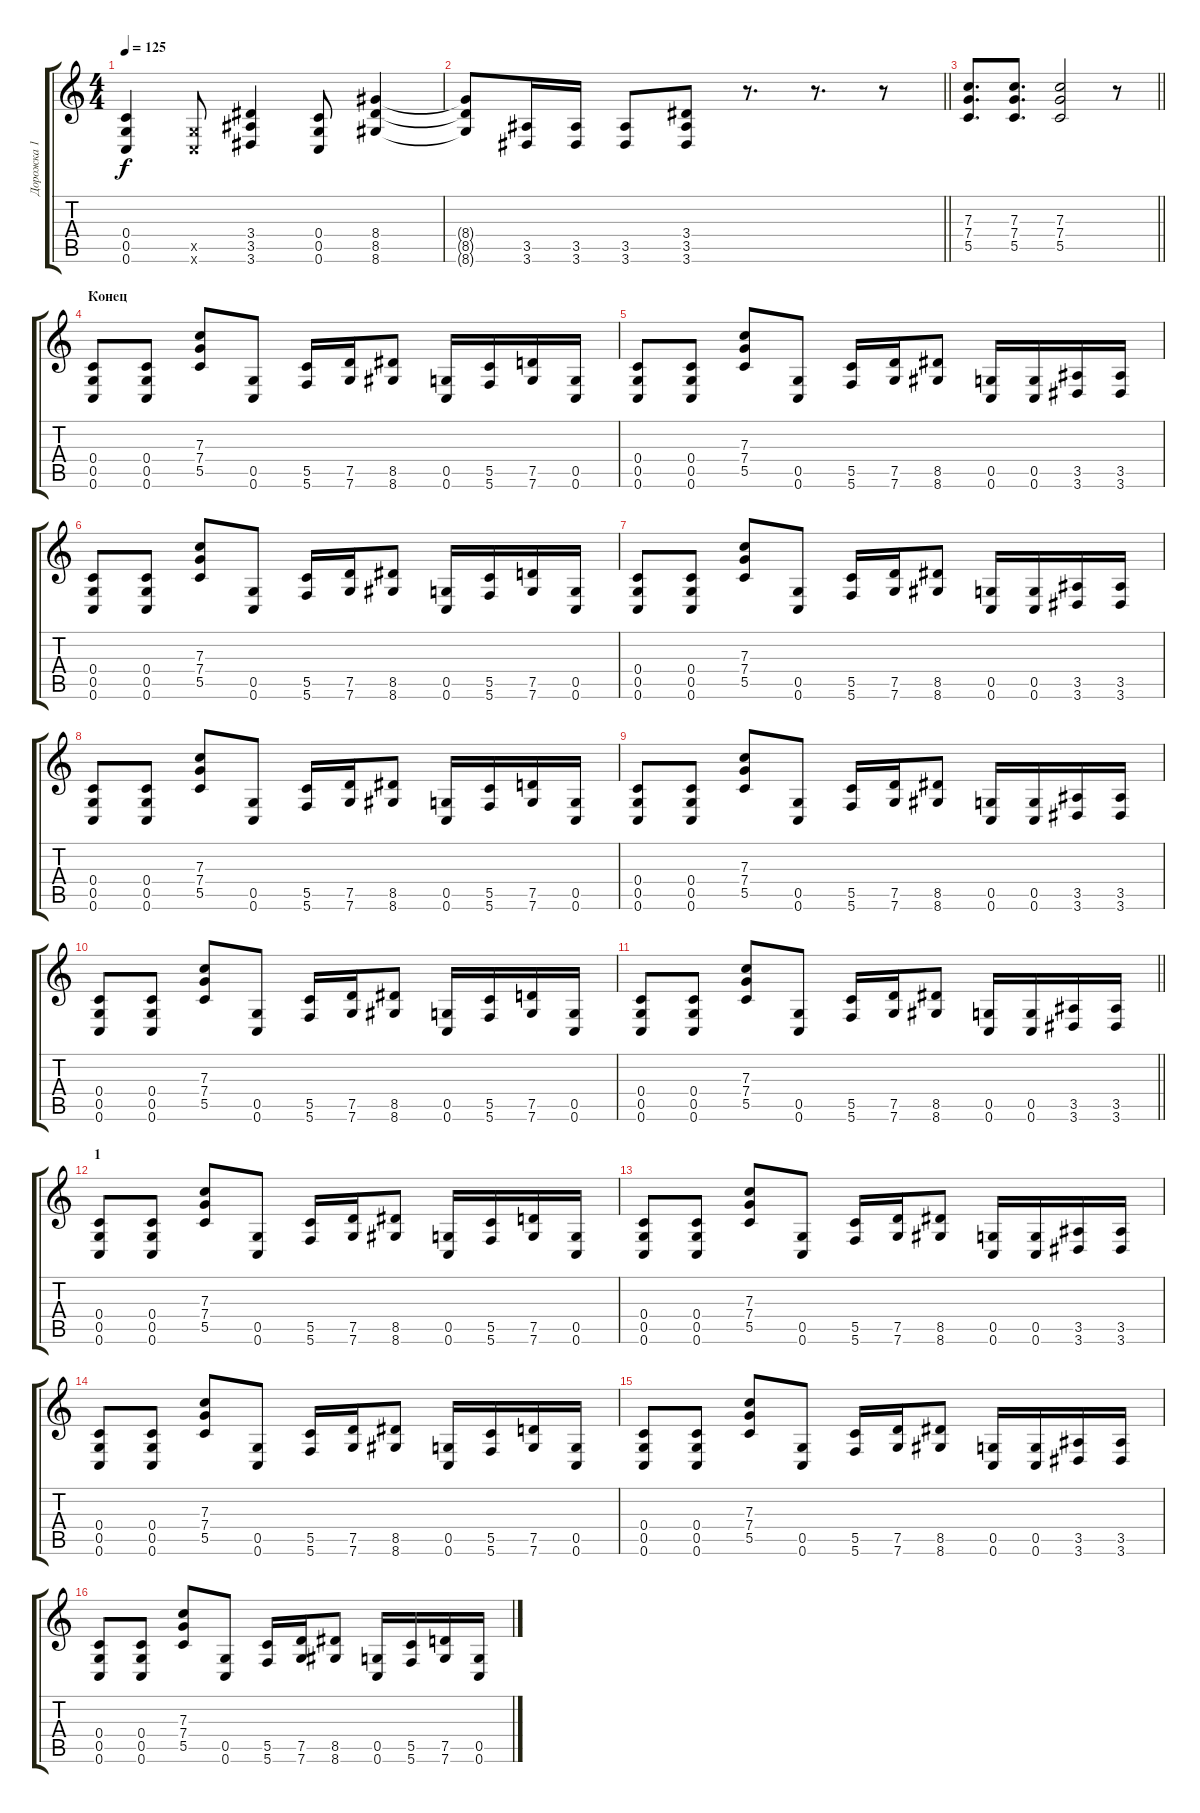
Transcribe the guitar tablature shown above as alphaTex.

\track ("Дорожка 1" "Дорожка 1") {instrument distortionguitar}
\staff {score tabs}
\tuning (D4 A3 F3 C3 G2 C2) {hide}
\ts (4 4)
\tempo 125
\clef g2
\ks c
(0.4 0.5 0.6).4{dy f} (0.5{x} 0.6{x}).8 (3.4 3.5 3.6).4 (0.4 0.5 0.6).8 (8.4 8.5 8.6).4 |
\barLineRight lightlight
(8.4{t} 8.5{t} 8.6{t}).8 (3.5 3.6).16 (3.5 3.6).16 (3.5 3.6).8 (3.4 3.5 3.6).8 r.8{d} r.8{d} r.8 |
\barLineRight lightlight
(7.3 7.4 5.5).8{d} (7.3 7.4 5.5).8{d} (7.3 7.4 5.5).2 r.8 |
\section ("" "Конец")
(0.4 0.5 0.6).8 (0.4 0.5 0.6).8 (7.3 7.4 5.5).8 (0.5 0.6).8 (5.5 5.6).16 (7.5 7.6).16 (8.5 8.6).8 (0.5 0.6).16 (5.5 5.6).16 (7.5 7.6).16 (0.5 0.6).16 |
(0.4 0.5 0.6).8 (0.4 0.5 0.6).8 (7.3 7.4 5.5).8 (0.5 0.6).8 (5.5 5.6).16 (7.5 7.6).16 (8.5 8.6).8 (0.5 0.6).16 (0.5 0.6).16 (3.5 3.6).16 (3.5 3.6).16 |
(0.4 0.5 0.6).8 (0.4 0.5 0.6).8 (7.3 7.4 5.5).8 (0.5 0.6).8 (5.5 5.6).16 (7.5 7.6).16 (8.5 8.6).8 (0.5 0.6).16 (5.5 5.6).16 (7.5 7.6).16 (0.5 0.6).16 |
(0.4 0.5 0.6).8 (0.4 0.5 0.6).8 (7.3 7.4 5.5).8 (0.5 0.6).8 (5.5 5.6).16 (7.5 7.6).16 (8.5 8.6).8 (0.5 0.6).16 (0.5 0.6).16 (3.5 3.6).16 (3.5 3.6).16 |
(0.4 0.5 0.6).8 (0.4 0.5 0.6).8 (7.3 7.4 5.5).8 (0.5 0.6).8 (5.5 5.6).16 (7.5 7.6).16 (8.5 8.6).8 (0.5 0.6).16 (5.5 5.6).16 (7.5 7.6).16 (0.5 0.6).16 |
(0.4 0.5 0.6).8 (0.4 0.5 0.6).8 (7.3 7.4 5.5).8 (0.5 0.6).8 (5.5 5.6).16 (7.5 7.6).16 (8.5 8.6).8 (0.5 0.6).16 (0.5 0.6).16 (3.5 3.6).16 (3.5 3.6).16 |
(0.4 0.5 0.6).8 (0.4 0.5 0.6).8 (7.3 7.4 5.5).8 (0.5 0.6).8 (5.5 5.6).16 (7.5 7.6).16 (8.5 8.6).8 (0.5 0.6).16 (5.5 5.6).16 (7.5 7.6).16 (0.5 0.6).16 |
\barLineRight lightlight
(0.4 0.5 0.6).8 (0.4 0.5 0.6).8 (7.3 7.4 5.5).8 (0.5 0.6).8 (5.5 5.6).16 (7.5 7.6).16 (8.5 8.6).8 (0.5 0.6).16 (0.5 0.6).16 (3.5 3.6).16 (3.5 3.6).16 |
\section ("" "1")
(0.4 0.5 0.6).8 (0.4 0.5 0.6).8 (7.3 7.4 5.5).8 (0.5 0.6).8 (5.5 5.6).16 (7.5 7.6).16 (8.5 8.6).8 (0.5 0.6).16 (5.5 5.6).16 (7.5 7.6).16 (0.5 0.6).16 |
(0.4 0.5 0.6).8 (0.4 0.5 0.6).8 (7.3 7.4 5.5).8 (0.5 0.6).8 (5.5 5.6).16 (7.5 7.6).16 (8.5 8.6).8 (0.5 0.6).16 (0.5 0.6).16 (3.5 3.6).16 (3.5 3.6).16 |
(0.4 0.5 0.6).8 (0.4 0.5 0.6).8 (7.3 7.4 5.5).8 (0.5 0.6).8 (5.5 5.6).16 (7.5 7.6).16 (8.5 8.6).8 (0.5 0.6).16 (5.5 5.6).16 (7.5 7.6).16 (0.5 0.6).16 |
(0.4 0.5 0.6).8 (0.4 0.5 0.6).8 (7.3 7.4 5.5).8 (0.5 0.6).8 (5.5 5.6).16 (7.5 7.6).16 (8.5 8.6).8 (0.5 0.6).16 (0.5 0.6).16 (3.5 3.6).16 (3.5 3.6).16 |
(0.4 0.5 0.6).8 (0.4 0.5 0.6).8 (7.3 7.4 5.5).8 (0.5 0.6).8 (5.5 5.6).16 (7.5 7.6).16 (8.5 8.6).8 (0.5 0.6).16 (5.5 5.6).16 (7.5 7.6).16 (0.5 0.6).16
